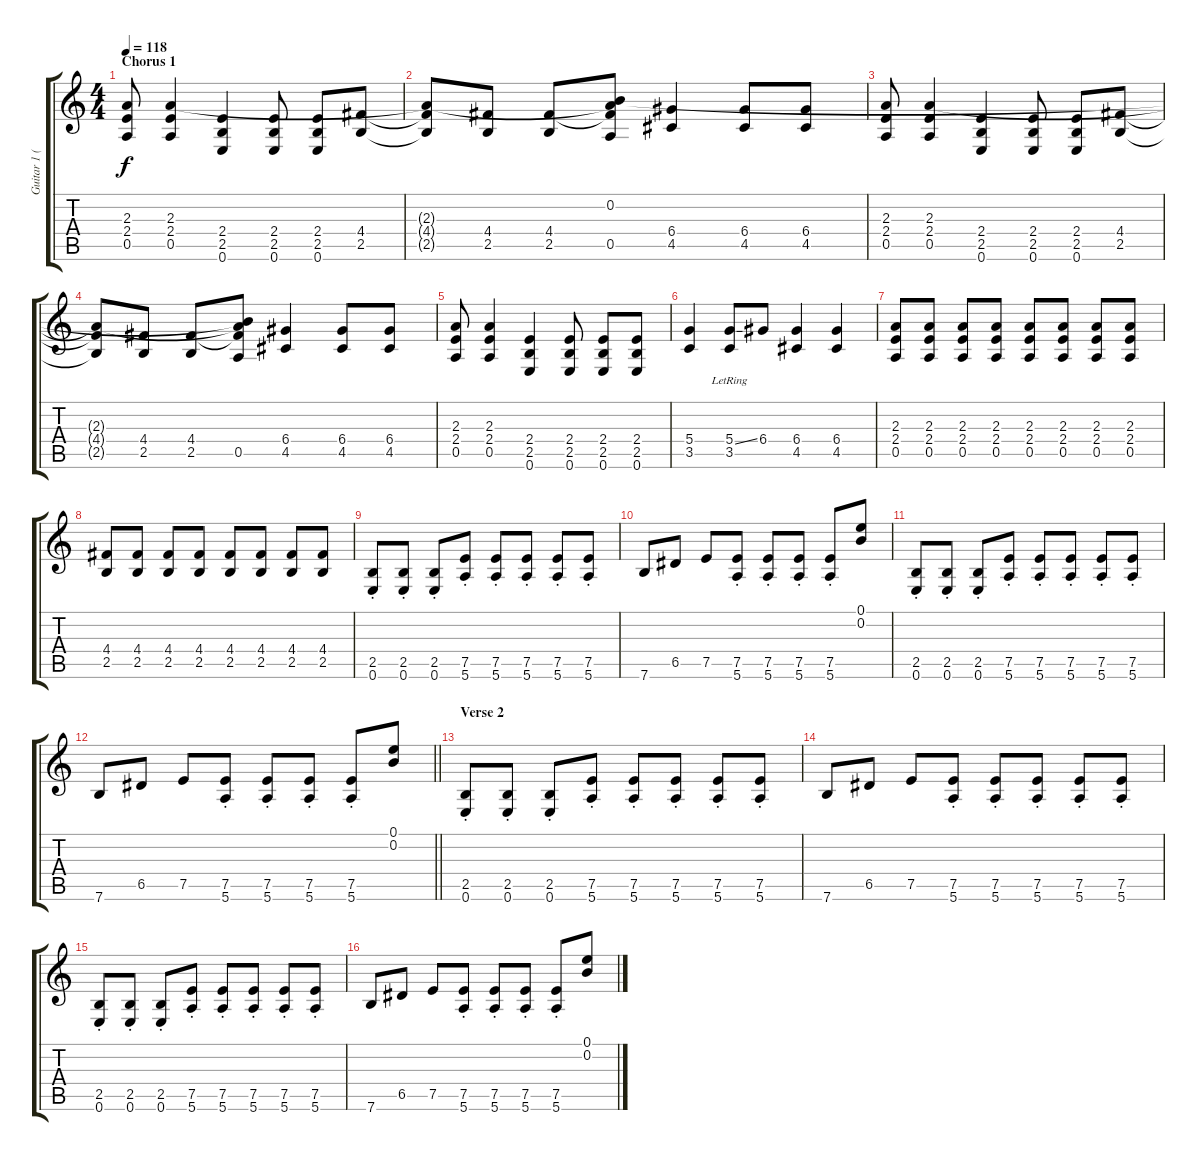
\track ("Guitar 1 (Lead)" "Guitar 1 (") {instrument electricguitarmuted}
\staff {score tabs}
\tuning (E4 B3 G3 D3 A2 E2) {hide}
\ts (4 4)
\section ("" "Chorus 1")
\tempo 118
\clef g2
\ks c
(2.3 2.4 0.5).8{dy f instrument distortionguitar} (2.3 2.4 0.5).4 (2.4 2.5 0.6).4 (2.4 2.5 0.6).8 (2.4 2.5 0.6).8 (4.4 2.5).8 |
(2.3{t} 4.4{t} 2.5{t}).8 (4.4 2.5).8 (4.4 2.5).8 (0.2 2.3{t} 4.4{t} 0.5).8 (6.4 4.5).4 (6.4 4.5).8 (6.4 4.5).8 |
(2.3 2.4 0.5).8{instrument distortionguitar} (2.3 2.4 0.5).4 (2.4 2.5 0.6).4 (2.4 2.5 0.6).8 (2.4 2.5 0.6).8 (4.4 2.5).8 |
(2.3{t} 4.4{t} 2.5{t}).8 (4.4 2.5).8 (4.4 2.5).8 (0.2{t} 2.3{t} 4.4{t} 0.5).8 (6.4 4.5).4 (6.4 4.5).8 (6.4 4.5).8 |
(2.3 2.4 0.5).8{instrument distortionguitar} (2.3 2.4 0.5).4 (2.4 2.5 0.6).4 (2.4 2.5 0.6).8 (2.4 2.5 0.6).8 (2.4 2.5 0.6).8 |
(5.4 3.5).4 (5.4{ss} 3.5{lr}).8 6.4.8 (6.4 4.5).4 (6.4 4.5).4 |
(2.3 2.4 0.5).8 (2.3 2.4 0.5).8 (2.3 2.4 0.5).8 (2.3 2.4 0.5).8 (2.3 2.4 0.5).8 (2.3 2.4 0.5).8 (2.3 2.4 0.5).8 (2.3 2.4 0.5).8 |
(4.4 2.5).8 (4.4 2.5).8 (4.4 2.5).8 (4.4 2.5).8 (4.4 2.5).8 (4.4 2.5).8 (4.4 2.5).8 (4.4 2.5).8 |
(2.5{st} 0.6{st}).8{instrument electricguitarmuted} (2.5{st} 0.6{st}).8 (2.5{st} 0.6{st}).8 (7.5{st} 5.6{st}).8 (7.5{st} 5.6{st}).8 (7.5{st} 5.6{st}).8 (7.5{st} 5.6{st}).8 (7.5{st} 5.6{st}).8 |
7.6.8 6.5.8 7.5.8 (7.5{st} 5.6{st}).8 (7.5{st} 5.6{st}).8 (7.5{st} 5.6{st}).8 (7.5{st} 5.6{st}).8 (0.1 0.2).8{instrument distortionguitar} |
(2.5{st} 0.6{st}).8{instrument electricguitarmuted} (2.5{st} 0.6{st}).8 (2.5{st} 0.6{st}).8 (7.5{st} 5.6{st}).8 (7.5{st} 5.6{st}).8 (7.5{st} 5.6{st}).8 (7.5{st} 5.6{st}).8 (7.5{st} 5.6{st}).8 |
\barLineRight lightlight
7.6.8 6.5.8 7.5.8 (7.5{st} 5.6{st}).8 (7.5{st} 5.6{st}).8 (7.5{st} 5.6{st}).8 (7.5{st} 5.6{st}).8 (0.1 0.2).8{instrument distortionguitar} |
\section ("" "Verse 2")
(2.5{st} 0.6{st}).8{instrument electricguitarmuted} (2.5{st} 0.6{st}).8 (2.5{st} 0.6{st}).8 (7.5{st} 5.6{st}).8 (7.5{st} 5.6{st}).8 (7.5{st} 5.6{st}).8 (7.5{st} 5.6{st}).8 (7.5{st} 5.6{st}).8 |
7.6.8 6.5.8 7.5.8 (7.5{st} 5.6{st}).8 (7.5{st} 5.6{st}).8 (7.5{st} 5.6{st}).8 (7.5{st} 5.6{st}).8 (7.5{st} 5.6{st}).8 |
(2.5{st} 0.6{st}).8 (2.5{st} 0.6{st}).8 (2.5{st} 0.6{st}).8 (7.5{st} 5.6{st}).8 (7.5{st} 5.6{st}).8 (7.5{st} 5.6{st}).8 (7.5{st} 5.6{st}).8 (7.5{st} 5.6{st}).8 |
7.6.8 6.5.8 7.5.8 (7.5{st} 5.6{st}).8 (7.5{st} 5.6{st}).8 (7.5{st} 5.6{st}).8 (7.5{st} 5.6{st}).8 (0.1 0.2).8{instrument distortionguitar}
